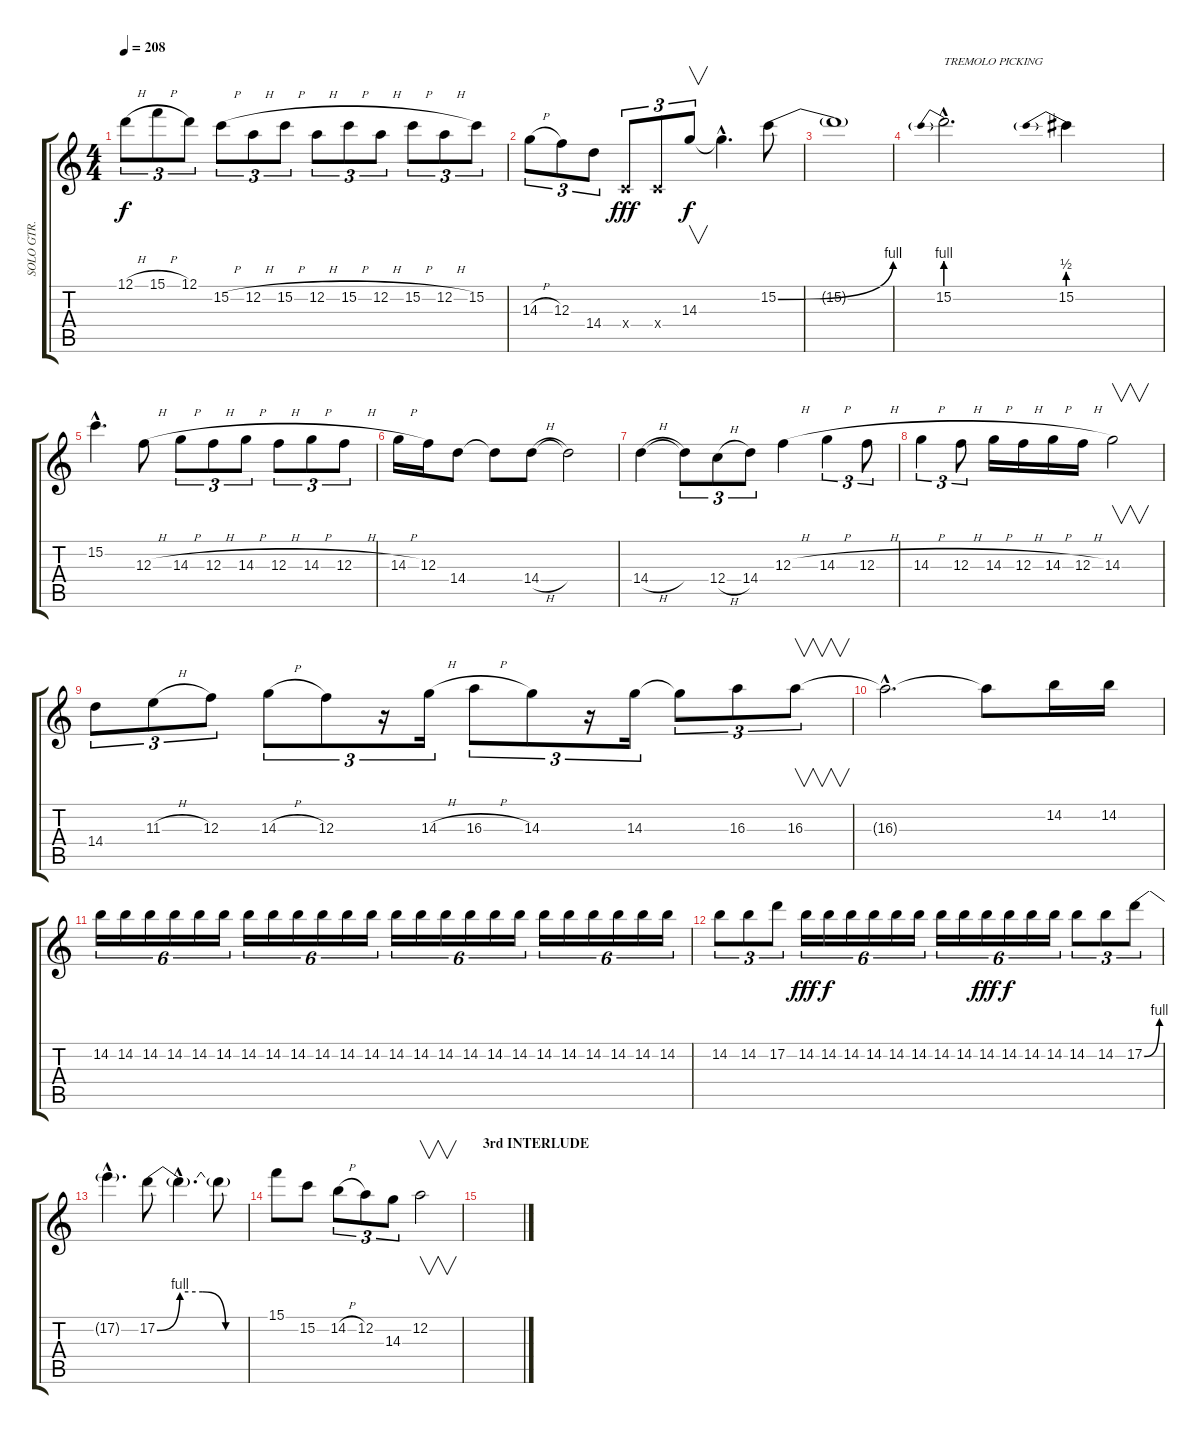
\track ("SOLO GTR. " "SOLO GTR. ") {instrument distortionguitar}
\staff {score tabs}
\tuning (D4 A3 F3 C3 G2 D2) {hide}
\ts (4 4)
\tempo 208
\clef g2
\ks c
12.1{h}.8{tu (3 2) dy f} 15.1{h}.8{tu (3 2)} 12.1.8{tu (3 2)} 15.2{h}.8{tu (3 2)} 12.2{h}.8{tu (3 2)} 15.2{h}.8{tu (3 2)} 12.2{h}.8{tu (3 2)} 15.2{h}.8{tu (3 2)} 12.2{h}.8{tu (3 2)} 15.2{h}.8{tu (3 2)} 12.2{h}.8{tu (3 2)} 15.2.8{tu (3 2)} |
14.3{h}.8{tu (3 2)} 12.3.8{tu (3 2)} 14.4.8{tu (3 2)} 0.4{x}.8{tu (3 2) dy fff} 0.4{x}.8{tu (3 2)} 14.3.8{v tu (3 2) dy f} 14.3{hac t}.4{d} 15.2{be (bend 0 0 60 4)}.8 |
15.2{t}.1 |
15.2{be (prebend 0 4 60 4) hac}.2{d txt "TREMOLO PICKING"} 15.2{be (prebend 0 2 60 2)}.4 |
15.2{hac}.4{d} 12.3{h}.8 14.3{h}.8{tu (3 2)} 12.3{h}.8{tu (3 2)} 14.3{h}.8{tu (3 2)} 12.3{h}.8{tu (3 2)} 14.3{h}.8{tu (3 2)} 12.3{h}.8{tu (3 2)} |
14.3{h}.16 12.3.16 14.4.8 14.4{t}.8 14.4{h}.8 14.4{t}.2 |
14.4{h}.4 14.4{t}.8{tu (3 2)} 12.4{h}.8{tu (3 2)} 14.4.8{tu (3 2)} 12.3{h}.4 14.3{h}.4{tu (3 2)} 12.3{h}.8{tu (3 2)} |
14.3{h}.4{tu (3 2)} 12.3{h}.8{tu (3 2)} 14.3{h}.16 12.3{h}.16 14.3{h}.16 12.3{h}.16 14.3.2{v} |
14.4.8{tu (3 2)} 11.3{h}.8{tu (3 2)} 12.3.8{tu (3 2)} 14.3{h}.8{tu (3 2)} 12.3.8{tu (3 2)} r.16{tu (3 2)} 14.3{h}.16{tu (3 2)} 16.3{h}.8{tu (3 2)} 14.3.8{tu (3 2)} r.16{tu (3 2)} 14.3.16{tu (3 2)} 14.3{t}.8{tu (3 2)} 16.3.8{tu (3 2)} 16.3.8{v tu (3 2)} |
16.3{hac t}.2{d} 16.3{t}.8 14.2.16 14.2.16 |
14.2.16{tu (6 4)} 14.2.16{tu (6 4)} 14.2.16{tu (6 4)} 14.2.16{tu (6 4)} 14.2.16{tu (6 4)} 14.2.16{tu (6 4)} 14.2.16{tu (6 4)} 14.2.16{tu (6 4)} 14.2.16{tu (6 4)} 14.2.16{tu (6 4)} 14.2.16{tu (6 4)} 14.2.16{tu (6 4)} 14.2.16{tu (6 4)} 14.2.16{tu (6 4)} 14.2.16{tu (6 4)} 14.2.16{tu (6 4)} 14.2.16{tu (6 4)} 14.2.16{tu (6 4)} 14.2.16{tu (6 4)} 14.2.16{tu (6 4)} 14.2.16{tu (6 4)} 14.2.16{tu (6 4)} 14.2.16{tu (6 4)} 14.2.16{tu (6 4)} |
14.2.8{tu (3 2)} 14.2.8{tu (3 2)} 17.2.8{tu (3 2)} 14.2.16{tu (6 4) dy fff} 14.2.16{tu (6 4) dy f} 14.2.16{tu (6 4)} 14.2.16{tu (6 4)} 14.2.16{tu (6 4)} 14.2.16{tu (6 4)} 14.2.16{tu (6 4)} 14.2.16{tu (6 4)} 14.2.16{tu (6 4) dy fff} 14.2.16{tu (6 4) dy f} 14.2.16{tu (6 4)} 14.2.16{tu (6 4)} 14.2.8{tu (3 2)} 14.2.8{tu (3 2)} 17.2{be (bend 0 0 60 4)}.8{tu (3 2)} |
17.2{hac t}.4{d} 17.2{be (custom 0 0 15 4 30 4 45 0 60 0)}.8 17.2{hac t}.4{d} 17.2{t}.8 |
15.1.8 15.2.8 14.2{h}.8{tu (3 2)} 12.2.8{tu (3 2)} 14.3.8{tu (3 2)} 12.2.2{v} |
\section ("" "3rd INTERLUDE")
